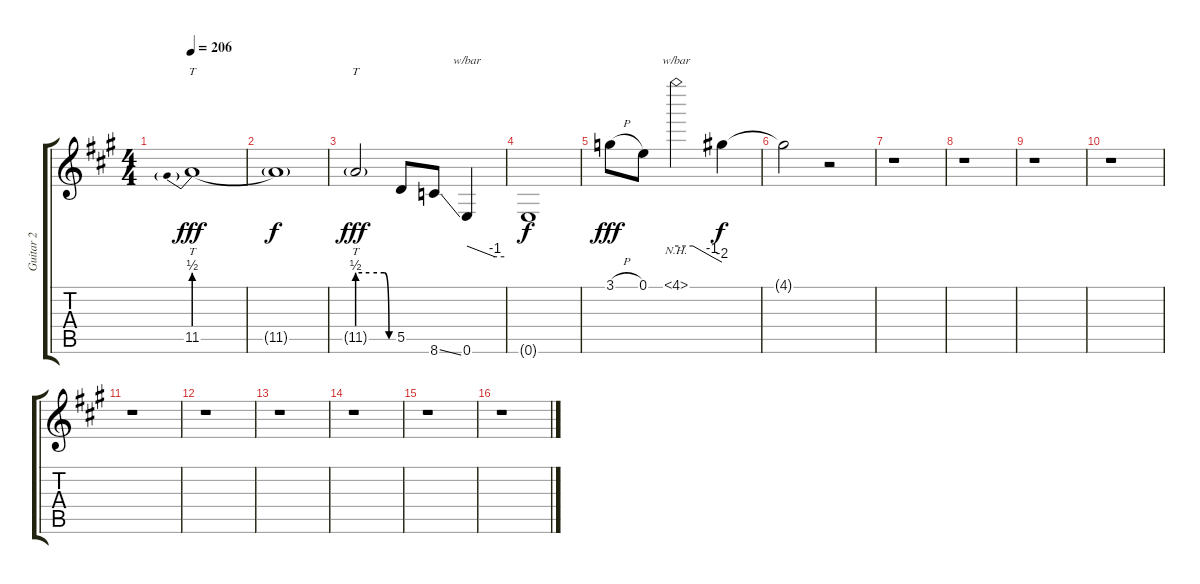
\track ("Guitar 2" "Guitar 2") {instrument distortionguitar}
\staff {score tabs}
\tuning (E4 B3 G3 D3 A2 E2) {hide}
\ts (4 4)
\tempo 206
\clef g2
\ks a
11.5{be (prebend 0 2 60 2)}.1{tt dy fff} |
11.5{t}.1{dy f} |
11.5{be (custom 0 2 20 2 45 2 53 0 60 0) g}.2{tt dy fff} 5.5.8 8.6{ss}.8 0.6.4{tbe (custom default 0 0 45 -4 60 -4)} |
0.6{t}.1{dy f} |
3.1{h}.8{dy fff} 0.1.8 4.1{nh}.2{tbe (custom default 0 0 22 0 47 -4 60 -8)} 4.1{t}.4{dy f} |
4.1{t}.2 r.2 |
r.1 |
r.1 |
r.1 |
r.1 |
r.1 |
r.1 |
r.1 |
r.1 |
r.1 |
r.1
